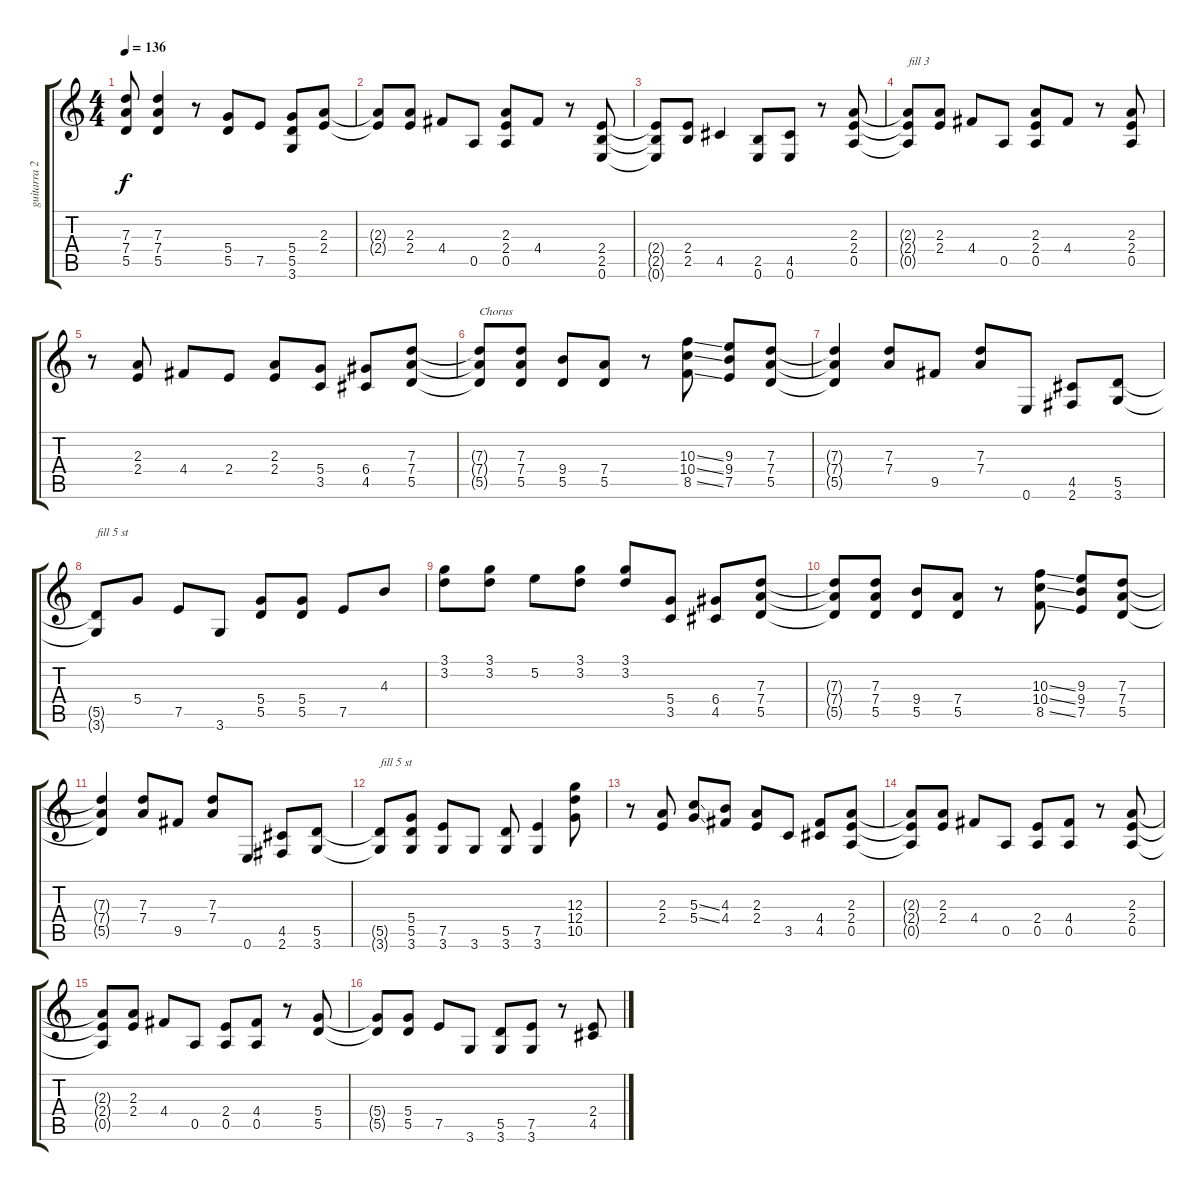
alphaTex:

\track ("guitarra 2" "guitarra 2") {instrument overdrivenguitar}
\staff {score tabs}
\tuning (E4 B3 G3 D3 A2 E2) {hide}
\ts (4 4)
\tempo 136
\clef g2
\ks c
(7.3{t} 7.4{t} 5.5{t}).8{dy f} (7.3 7.4 5.5).4 r.8 (5.4 5.5).8 7.5.8 (5.4 5.5 3.6).8 (2.3 2.4).8 |
(2.3{t} 2.4{t}).8 (2.3 2.4).8 4.4.8 0.5.8 (2.3 2.4 0.5).8 4.4.8 r.8 (2.4 2.5 0.6).8 |
(2.4{t} 2.5{t} 0.6{t}).8 (2.4 2.5).8 4.5.4 (2.5 0.6).8 (4.5 0.6).8 r.8 (2.3 2.4 0.5).8 |
(2.3{t} 2.4{t} 0.5{t}).8{txt "fill 3"} (2.3 2.4).8 4.4.8 0.5.8 (2.3 2.4 0.5).8 4.4.8 r.8 (2.3 2.4 0.5).8 |
r.8 (2.3 2.4).8 4.4.8 2.4.8 (2.3 2.4).8 (5.4 3.5).8 (6.4 4.5).8 (7.3 7.4 5.5).8 |
(7.3{t} 7.4{t} 5.5{t}).8{txt "Chorus"} (7.3 7.4 5.5).8 (9.4 5.5).8 (7.4 5.5).8 r.8 (10.3{ss} 10.4{ss} 8.5{ss}).8 (9.3 9.4 7.5).8 (7.3 7.4 5.5).8 |
(7.3{t} 7.4{t} 5.5{t}).4 (7.3 7.4).8 9.5.8 (7.3 7.4).8 0.6.8 (4.5 2.6).8 (5.5 3.6).8 |
(5.5{t} 3.6{t}).8{txt "fill 5 st"} 5.4.8 7.5.8 3.6.8 (5.4 5.5).8 (5.4 5.5).8 7.5.8 4.3.8 |
(3.1 3.2).8 (3.1 3.2).8 5.2.8 (3.1 3.2).8 (3.1 3.2).8 (5.4 3.5).8 (6.4 4.5).8 (7.3 7.4 5.5).8 |
(7.3{t} 7.4{t} 5.5{t}).8 (7.3 7.4 5.5).8 (9.4 5.5).8 (7.4 5.5).8 r.8 (10.3{ss} 10.4{ss} 8.5{ss}).8 (9.3 9.4 7.5).8 (7.3 7.4 5.5).8 |
(7.3{t} 7.4{t} 5.5{t}).4 (7.3 7.4).8 9.5.8 (7.3 7.4).8 0.6.8 (4.5 2.6).8 (5.5 3.6).8 |
(5.5{t} 3.6{t}).8{txt "fill 5 st"} (5.4 5.5 3.6).8 (7.5 3.6).8 3.6.8 (5.5 3.6).8 (7.5 3.6).4 (12.3 12.4 10.5).8 |
r.8 (2.3 2.4).8 (5.3{ss} 5.4{ss}).8 (4.3 4.4).8 (2.3 2.4).8 3.5.8 (4.4 4.5).8 (2.3 2.4 0.5).8 |
(2.3{t} 2.4{t} 0.5{t}).8 (2.3 2.4).8 4.4.8 0.5.8 (2.4 0.5).8 (4.4 0.5).8 r.8 (2.3 2.4 0.5).8 |
(2.3{t} 2.4{t} 0.5{t}).8 (2.3 2.4).8 4.4.8 0.5.8 (2.4 0.5).8 (4.4 0.5).8 r.8 (5.4 5.5).8 |
(5.4{t} 5.5{t}).8 (5.4 5.5).8 7.5.8 3.6.8 (5.5 3.6).8 (7.5 3.6).8 r.8 (2.4 4.5).8
